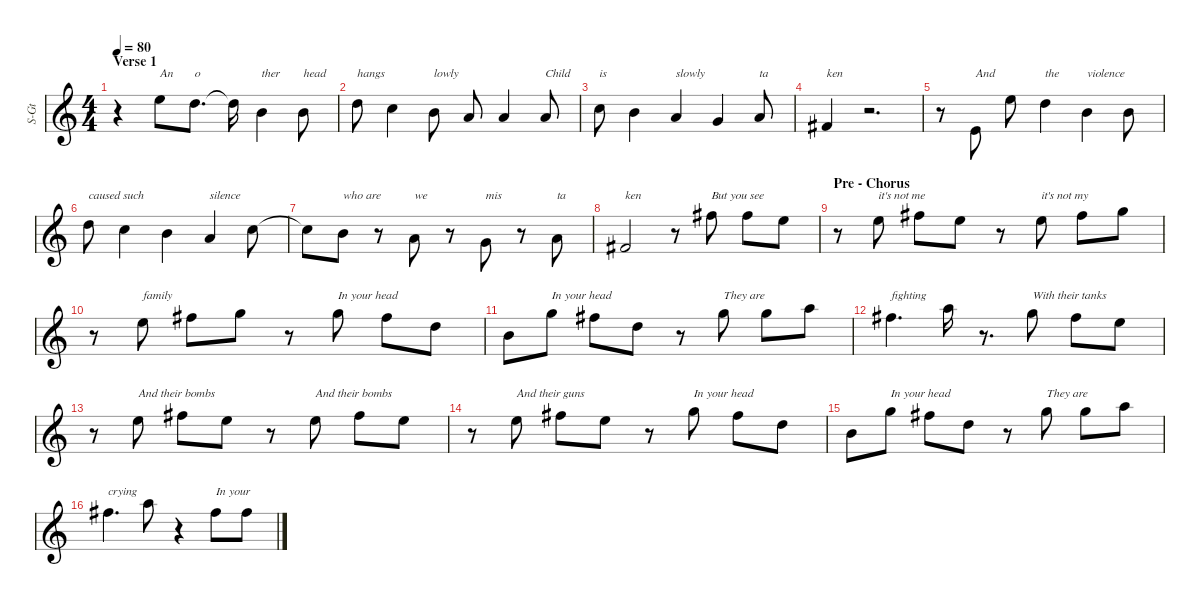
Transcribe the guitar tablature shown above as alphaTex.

\hideDynamics
\bracketExtendMode nobrackets
\otherSystemsTrackNameOrientation horizontal
\track ("Vocal guide" "S-Gt") {instrument synthvoice}
\staff {score}
\tuning (E4 B3 G3 D3 A2 E2)
\ts (4 4)
\section ("" "Verse 1")
\tempo 80
\clef g2
\ks c
r.4{dy mf beam Down} 12.1.8{txt "An" beam Down} 10.1.8{d txt "o" beam Down} 10.1{t}.16{dy f beam Down} 12.2.4{txt "ther" dy mf beam Down} 12.2.8{txt "head" beam Down} |
10.1.8{txt "hangs" beam Down} 8.1.4{beam Down} 7.1.8{txt "lowly" beam Down} 5.1.8{beam Up} 5.1.4{beam Up} 5.1.8{txt "Child" beam Up} |
8.1.8{txt "is" beam Down} 7.1.4{beam Down} 5.1.4{txt "slowly" beam Up} 3.1.4{beam Up} 5.1.8{txt "ta" beam Up} |
2.1{acc #}.4{txt "ken" beam Up} r.2{d beam Down} |
r.8{beam Down} 0.1.8{txt "And" beam Up} 12.1.8{beam Down} 10.1.4{txt "the" beam Down} 12.2.4{txt "violence" beam Down} 12.2.8{beam Down} |
10.1.8{txt "caused such" beam Down} 8.1.4{beam Down} 7.1.4{beam Down} 5.1.4{txt "silence" beam Up} 8.1.8{beam Down} |
8.1{t}.8{dy f beam Down} 7.1.8{txt "who are" dy mf beam Down} r.8{beam Down} 5.1.8{txt "we" beam Up} r.8{beam Down} 3.1.8{txt "mis" beam Up} r.8{beam Down} 5.1.8{txt "ta" beam Up} |
2.1{acc #}.2{txt "ken" beam Up} r.8{beam Down} 14.1{acc #}.8{txt "But you see" beam Down} 14.1{acc #}.8{beam Down} 12.1.8{beam Down} |
\section ("" "Pre - Chorus")
r.8{beam Down} 12.1.8{txt "it's not me" beam Down} 14.1{acc #}.8{beam Down} 12.1.8{beam Down} r.8{beam Down} 12.1.8{txt "it's not my" beam Down} 14.1{acc #}.8{beam Down} 15.1.8{beam Down} |
r.8{beam Down} 12.1.8{txt "family" beam Down} 14.1{acc #}.8{beam Down} 15.1.8{beam Down} r.8{beam Down} 15.1.8{txt "In your head" beam Down} 14.1{acc #}.8{beam Down} 15.2.8{beam Down} |
16.3.8{beam Down} 15.1.8{txt "In your head" beam Down} 14.1{acc #}.8{beam Down} 15.2.8{beam Down} r.8{beam Down} 15.1.8{txt "They are" beam Down} 15.1.8{beam Down} 17.1.8{beam Down} |
14.1{acc #}.4{d txt "fighting" beam Down} 17.1.16{beam Down} r.8{d beam Down} 15.1.8{txt "With their tanks" beam Down} 14.1{acc #}.8{beam Down} 12.1.8{beam Down} |
r.8{beam Down} 12.1.8{txt "And their bombs" beam Down} 14.1{acc #}.8{beam Down} 12.1.8{beam Down} r.8{beam Down} 12.1.8{txt "And their bombs" beam Down} 14.1{acc #}.8{beam Down} 12.1.8{beam Down} |
r.8{beam Down} 12.1.8{txt "And their guns" beam Down} 14.1{acc #}.8{beam Down} 12.1.8{beam Down} r.8{beam Down} 15.1.8{txt "In your head" beam Down} 14.1{acc #}.8{beam Down} 15.2.8{beam Down} |
16.3.8{beam Down} 15.1.8{txt "In your head" beam Down} 14.1{acc #}.8{beam Down} 15.2.8{beam Down} r.8{beam Down} 15.1.8{txt "They are" beam Down} 15.1.8{beam Down} 17.1.8{beam Down} |
14.1{acc #}.4{d txt "crying" beam Down} 17.1.8{beam Down} r.4{beam Down} 14.1{acc #}.8{txt "In your" beam Down} 14.1{acc #}.8{beam Down}
